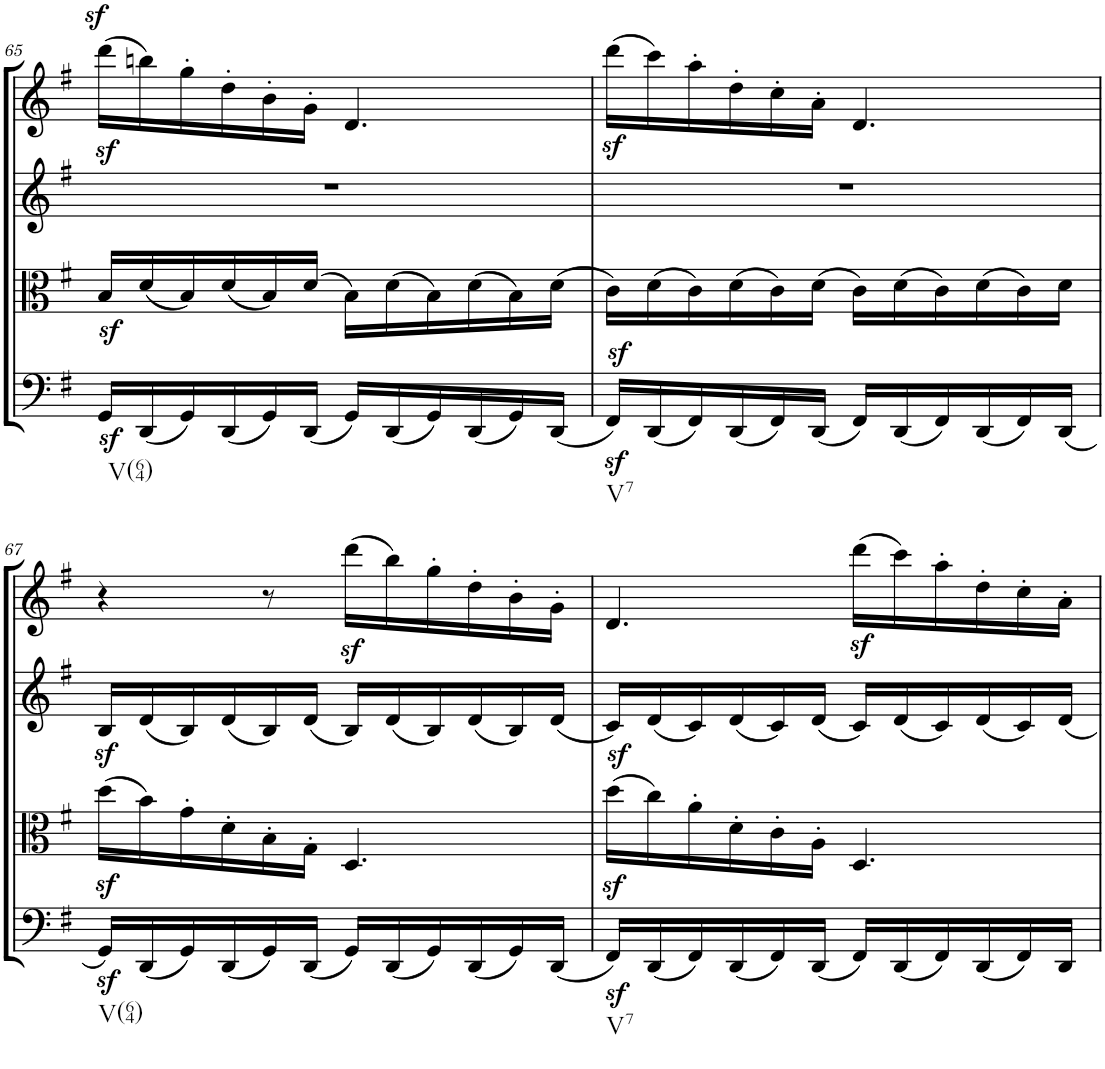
**kern	**kern	**kern	**kern
*part4	*part3	*part2	*part1
*staff4	*staff3	*staff2	*staff1
*I"Violoncello.	*I"Viola	*I"Violin II.	*I"Violin I.
*I'Vc	*I'Vla	*I'Vln	*I'Vln
!!LO:PB:g=z
*clefF4	*clefC3	*clefG2	*clefG2
*k[f#]	*k[f#]	*k[f#]	*k[f#]
*M6/8	*M6/8	*M6/8	*M6/8
=65	=65	=65	=65
!LO:TX:b:t=V(64)	!	!	!
16GGz</LL	16Bz</LL	2.r	(16dddz<\LL
(16DD/	(16d/	.	16bbn\)
16GG/)	16B/)	.	16gg'\
(16DD/	(16d/	.	16dd'\
16GG/)	16B/)	.	16b'\
(16DD/JJ	(16d/JJ	.	16g'\JJ
16GG/LL)	16B\LL)	.	4.d/
(16DD/	(16d\	.	.
16GG/)	16B\)	.	.
(16DD/	(16d\	.	.
16GG/)	16B\)	.	.
(16DD/JJ	(16d\JJ	.	.
=66	=66	=66	=66
!LO:TX:b:t=V7	!	!	!
16FF#z</LL)	16cz<\LL)	2.r	(16dddz<\LL
(16DD/	(16d\	.	16ccc\)
16FF#/)	16c\)	.	16aa'\
(16DD/	(16d\	.	16dd'\
16FF#/)	16c\)	.	16cc'\
(16DD/JJ	(16d\JJ	.	16a'\JJ
16FF#/LL)	16c\LL)	.	4.d/
(16DD/	(16d\	.	.
16FF#/)	16c\)	.	.
(16DD/	(16d\	.	.
16FF#/)	16c\)	.	.
(16DD/JJ	16d\JJ	.	.
!!LO:LB:g=z
=67	=67	=67	=67
!LO:TX:b:t=V(64)	!	!	!
16GGz</LL)	(16ddz<\LL	16Bz</LL	4r
(16DD/	16b\)	(16d/	.
16GG/)	16g'\	16B/)	.
(16DD/	16d'\	(16d/	.
16GG/)	16B'\	16B/)	8r
(16DD/JJ	16G'\JJ	(16d/JJ	.
16GG/LL)	4.D/	16B/LL)	(16dddz<\LL
(16DD/	.	(16d/	16bb\)
16GG/)	.	16B/)	16gg'\
(16DD/	.	(16d/	16dd'\
16GG/)	.	16B/)	16b'\
(16DD/JJ	.	(16d/JJ	16g'\JJ
=68	=68	=68	=68
!LO:TX:b:t=V7	!	!	!
16FF#z</LL)	(16ddz<\LL	16cz</LL)	4.d/
(16DD/	16cc\)	(16d/	.
16FF#/)	16a'\	16c/)	.
(16DD/	16d'\	(16d/	.
16FF#/)	16c'\	16c/)	.
(16DD/JJ	16A'\JJ	(16d/JJ	.
16FF#/LL)	4.D/	16c/LL)	(16dddz<\LL
(16DD/	.	(16d/	16ccc\)
16FF#/)	.	16c/)	16aa'\
(16DD/	.	(16d/	16dd'\
16FF#/)	.	16c/)	16cc'\
16DD/JJ	.	16d/JJ	16a'\JJ
=	=	=	=
*-	*-	*-	*-
